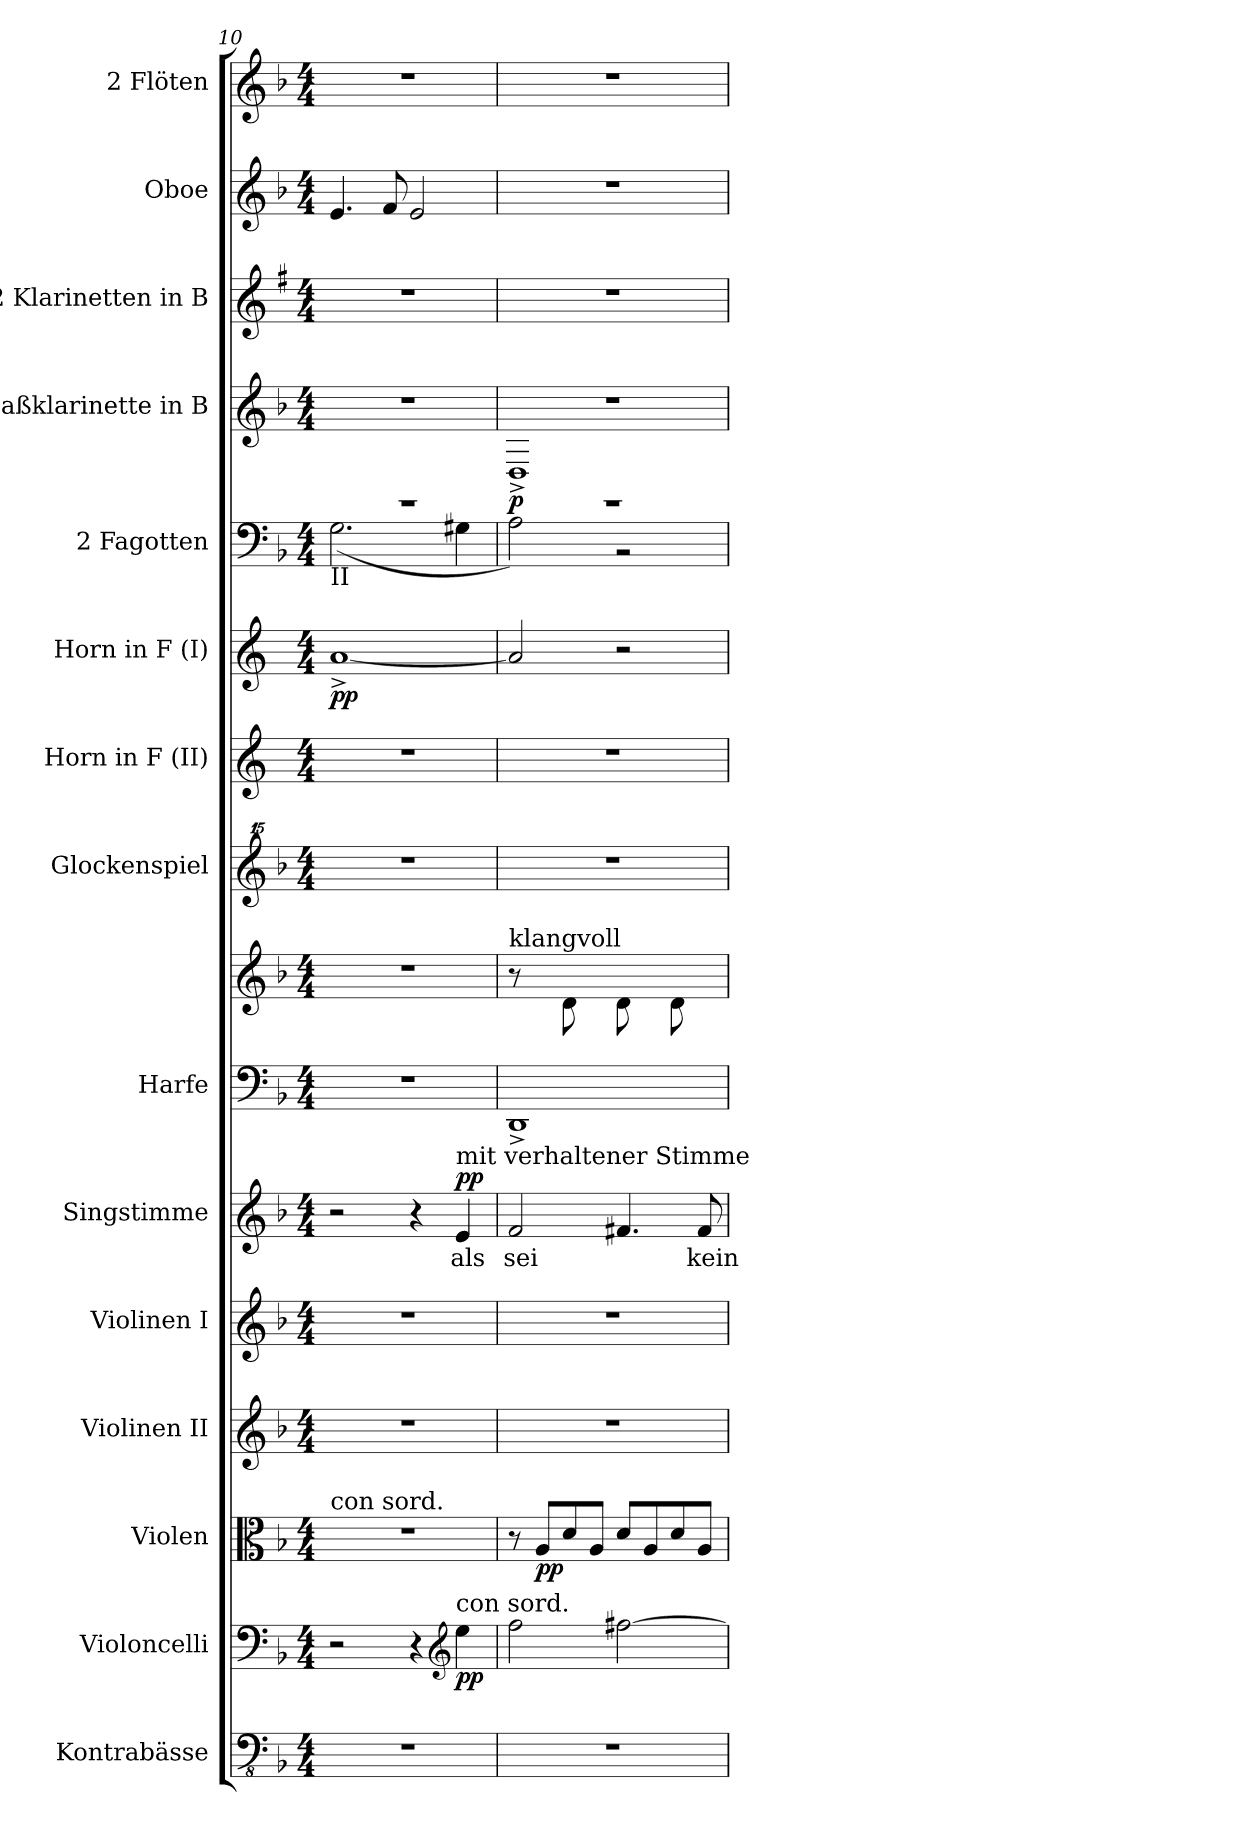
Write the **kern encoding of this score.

**kern	**kern	**dynam	**kern	**dynam	**kern	**kern	**kern	**text	**dynam	**kern	**kern	**kern	**kern	**kern	**dynam	**kern	**kern	**dynam	**kern	**kern	**kern
*part15	*part14	*part14	*part13	*part13	*part12	*part11	*part10	*part10	*part10	*part9	*part9	*part8	*part7	*part6	*part6	*part5	*part4	*part4	*part3	*part2	*part1
*staff16	*staff15	*staff15	*staff14	*staff14	*staff13	*staff12	*staff11	*staff11	*staff11	*staff10	*staff9	*staff8	*staff7	*staff6	*staff6	*staff5	*staff4	*staff4	*staff3	*staff2	*staff1
*I"Kontrabässe	*I"Violoncelli	*	*I"Violen	*	*I"Violinen II	*I"Violinen I	*I"Singstimme	*	*	*I"Harfe	*	*I"Glockenspiel	*I"Horn in F (II)	*I"Horn in F (I)	*	*I"2 Fagotten	*I"Baßklarinette in B	*	*I"2 Klarinetten in B	*I"Oboe	*I"2 Flöten
*I'Kb.	*I'Vc.	*	*	*	*I'Vl. II	*I'Vl. I	*I'Singst.	*	*	*I'Hf.	*	*I'Glk.	*I'Hr. II	*I'Hr. I	*	*I'Fg.	*I'Bklar. (B)	*	*I'Klar. (B)	*I'Ob.	*I'Fl.
!!LO:PB:g=z
*clefFv4	*clefF4	*	*clefC3	*	*clefG2	*clefG2	*clefG2	*	*	*clefF4	*clefG2	*clefG^^2	*clefG2	*clefG2	*	*clefF4	*clefG2	*	*clefG2	*clefG2	*clefG2
*	*	*	*	*	*	*	*	*	*	*	*	*	*ITrd4c7	*ITrd4c7	*	*	*ITrd8c14	*	*ITrd1c2	*	*
*k[b-]	*k[b-]	*	*k[b-]	*	*k[b-]	*k[b-]	*k[b-]	*	*	*k[b-]	*k[b-]	*k[b-]	*k[b-]	*k[b-]	*	*k[b-]	*k[b-]	*	*k[b-]	*k[b-]	*k[b-]
*M4/4	*M4/4	*	*M4/4	*	*M4/4	*M4/4	*M4/4	*	*	*M4/4	*M4/4	*M4/4	*M4/4	*M4/4	*	*M4/4	*M4/4	*	*M4/4	*M4/4	*M4/4
=10	=10	=10	=10	=10	=10	=10	=10	=10	=10	=10	=10	=10	=10	=10	=10	=10	=10	=10	=10	=10	=10
*	*	*	*	*	*	*	*	*	*	*	*	*	*	*	*	*^	*	*	*	*	*
!	!	!	!	!	!	!	!	!	!	!	!	!	!	!	!	!LO:TX:b:t=II	!	!	!	!	!	!
!	!	!	!LO:TX:a:t=con sord.	!	!	!	!	!	!	!	!	!	!	!	!	!	!	!	!	!	!	!
!	!	!	!	!	!	!	!	!	!	!	!	!	!	!	!LO:DY:b	!	!	!	!	!	!	!
1r	2r	.	1r	.	1r	1r	2r	.	.	1r	1r	1r	1r	[1d^	pp	1r	(2.G\	1r	.	1r	4.e/	1r
.	.	.	.	.	.	.	.	.	.	.	.	.	.	.	.	.	.	.	.	.	8f/	.
.	4r	.	.	.	.	.	4r	.	.	.	.	.	.	.	.	.	.	.	.	.	2e/	.
*	*clefG2	*	*	*	*	*	*	*	*	*	*	*	*	*	*	*	*	*	*	*	*	*
!	!	!	!	!	!	!	!LO:TX:a:t=mit verhaltener Stimme	!	!	!	!	!	!	!	!	!	!	!	!	!	!	!
!	!LO:TX:a:t=con sord.	!	!	!	!	!	!	!	!	!	!	!	!	!	!	!	!	!	!	!	!	!
!	!	!LO:DY:b	!	!	!	!	!	!	!LO:DY:a	!	!	!	!	!	!	!	!	!	!	!	!	!
.	4ee\	pp	.	.	.	.	4e/	als	pp	.	.	.	.	.	.	.	4G#X\	.	.	.	.	.
=11	=11	=11	=11	=11	=11	=11	=11	=11	=11	=11	=11	=11	=11	=11	=11	=11	=11	=11	=11	=11	=11	=11
*	*	*	*	*	*	*	*	*	*	*^	*	*	*	*	*	*	*	*^	*	*	*	*
!	!	!	!	!	!	!	!	!	!	!	!	!LO:TX:a:t=klangvoll	!	!	!	!	!	!	!	!	!	!	!	!
!	!	!	!	!	!	!	!	!	!	!	!	!	!	!	!	!	!	!	!	!	!LO:DY:b	!	!	!
1r	2ff\	.	8r	.	1r	1r	2f/	sei	.	8ryy	1DD^	8r	1r	1r	2d/]	.	1r	2A\)	1r	1DD^	p	1r	1r	1r
!	!	!	!	!LO:DY:b	!	!	!	!	!	!	!	!	!	!	!	!	!	!	!	!	!	!	!	!
.	.	.	8A/L	pp	.	.	.	.	.	8A/L	.	8ryy	.	.	.	.	.	.	.	.	.	.	.	.
.	.	.	8d/	.	.	.	.	.	.	8ryy	.	8d\	.	.	.	.	.	.	.	.	.	.	.	.
.	.	.	8A/J	.	.	.	.	.	.	8A/J	.	8ryy	.	.	.	.	.	.	.	.	.	.	.	.
.	[2ff#X\	.	8d/L	.	.	.	4.f#X/	.	.	8ryy	.	8d\L	.	.	2r	.	.	2r	.	.	.	.	.	.
.	.	.	8A/	.	.	.	.	.	.	8A/	.	8ryy	.	.	.	.	.	.	.	.	.	.	.	.
.	.	.	8d/	.	.	.	.	.	.	8ryy	.	8d\	.	.	.	.	.	.	.	.	.	.	.	.
.	.	.	8A/J	.	.	.	8f#/	kein	.	8A/J	.	8ryy	.	.	.	.	.	.	.	.	.	.	.	.
*	*	*	*	*	*	*	*	*	*	*	*	*	*	*	*	*	*v	*v	*	*	*	*	*	*
*	*	*	*	*	*	*	*	*	*	*v	*v	*	*	*	*	*	*	*v	*v	*	*	*	*
=	=	=	=	=	=	=	=	=	=	=	=	=	=	=	=	=	=	=	=	=	=
*-	*-	*-	*-	*-	*-	*-	*-	*-	*-	*-	*-	*-	*-	*-	*-	*-	*-	*-	*-	*-	*-
